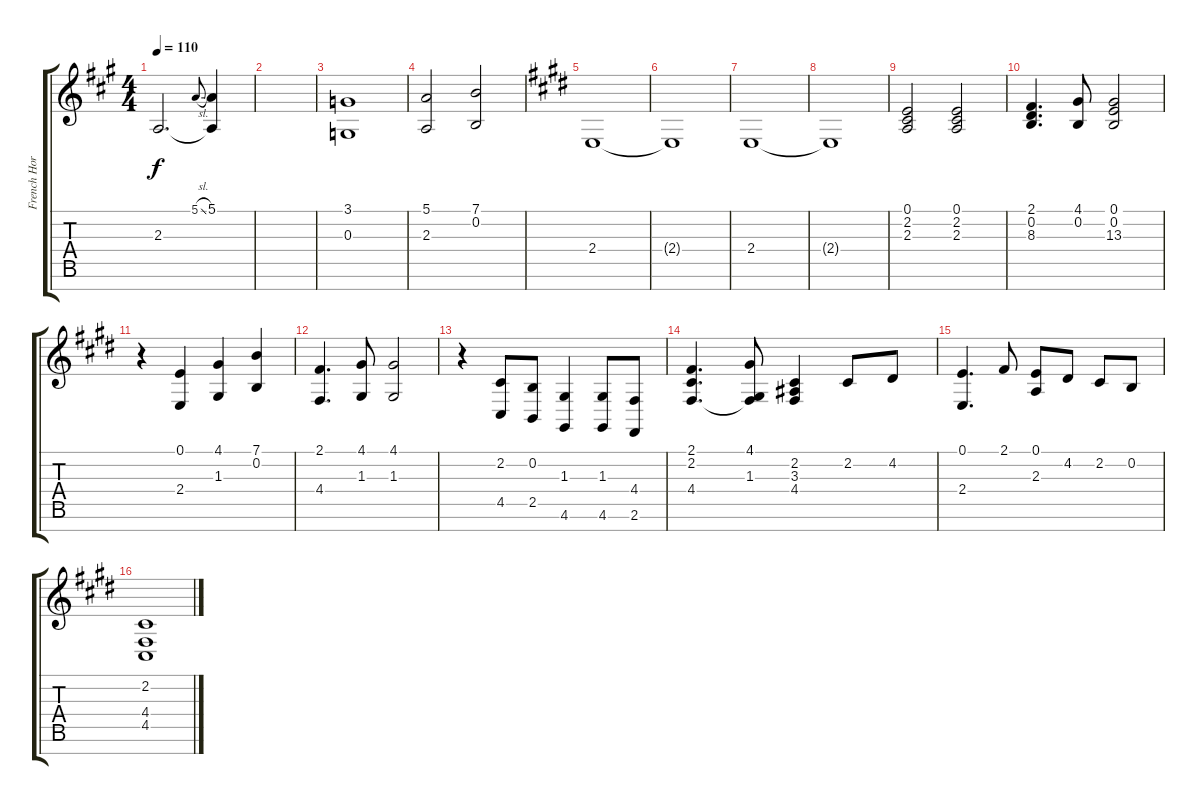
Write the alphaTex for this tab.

\track ("French Horn" "French Hor") {instrument frenchhorn}
\staff {score tabs}
\tuning (E4 B3 G3 D3 A2 E2 B1) {hide}
\ts (4 4)
\tempo 110
\clef g2
\ks f#minor
2.3.2{d dy f} 5.1{sl}.8{gr onbeat} (5.1 2.3{t}).4 |
|
(3.1 0.3).1 |
(5.1 2.3).2 (7.1 0.2).2 |
\ks e
2.4.1 |
2.4{t}.1 |
2.4.1 |
2.4{t}.1 |
(0.1 2.2 2.3).2 (0.1 2.2 2.3).2 |
(2.1 0.2 8.3).4{d} (4.1 0.2).8 (0.1 0.2 13.3).2 |
r.4 (0.1 2.4).4 (4.1 1.3).4 (7.1 0.2).4 |
(2.1 4.4).4{d} (4.1 1.3).8 (4.1 1.3).2 |
r.4 (2.2 4.5).8 (0.2 2.5).8 (1.3 4.6).4 (1.3 4.6).8 (4.4 2.6).8 |
(2.1 2.2 4.4).4{d} (4.1 1.3 4.4{t}).8 (2.2 3.3 4.4).4 2.2.8 4.2.8 |
(0.1 2.4).4{d} 2.1.8 (0.1 2.3).8 4.2.8 2.2.8 0.2.8 |
(2.2 4.4 4.5).1
